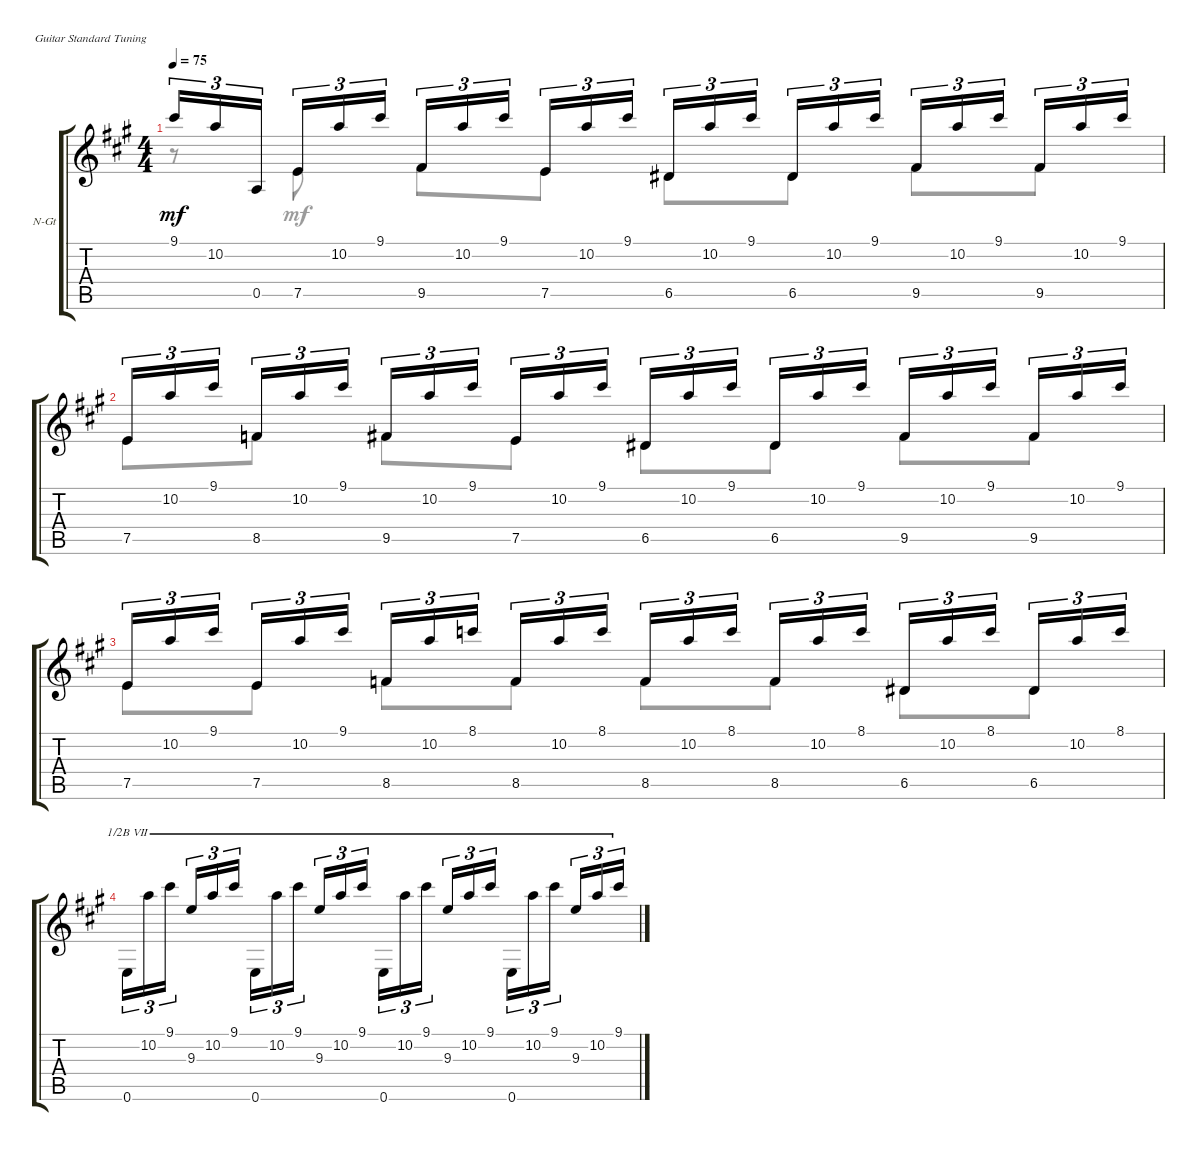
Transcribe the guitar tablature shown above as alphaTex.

\defaultSystemsLayout 4
\bracketExtendMode groupsimilarinstruments
\firstSystemTrackNameOrientation horizontal
\otherSystemsTrackNameOrientation horizontal
\track ("Nylon Guitar" "N-Gt") {instrument acousticguitarsteel}
\staff {score tabs}
\tuning (E4 B3 G3 D3 A2 E2)
\voice
\ts (4 4)
\tempo 75
\clef g2
\scale
1.07062
\ks a
9.1.16{tu (3 2) dy mf} 10.2.16{tu (3 2)} 0.5.16{tu (3 2)} 7.5.16{tu (3 2)} 10.2.16{tu (3 2)} 9.1.16{tu (3 2)} 9.5.16{tu (3 2)} 10.2.16{tu (3 2)} 9.1.16{tu (3 2)} 7.5.16{tu (3 2)} 10.2.16{tu (3 2)} 9.1.16{tu (3 2)} 6.5.16{tu (3 2)} 10.2.16{tu (3 2)} 9.1.16{tu (3 2)} 6.5.16{tu (3 2)} 10.2.16{tu (3 2)} 9.1.16{tu (3 2)} 9.5.16{tu (3 2)} 10.2.16{tu (3 2)} 9.1.16{tu (3 2)} 9.5.16{tu (3 2)} 10.2.16{tu (3 2)} 9.1.16{tu (3 2)} |
\scale
0.929382 7.5.16{tu (3 2)} 10.2.16{tu (3 2)} 9.1.16{tu (3 2)} 8.5.16{tu (3 2)} 10.2.16{tu (3 2)} 9.1.16{tu (3 2)} 9.5.16{tu (3 2)} 10.2.16{tu (3 2)} 9.1.16{tu (3 2)} 7.5.16{tu (3 2)} 10.2.16{tu (3 2)} 9.1.16{tu (3 2)} 6.5.16{tu (3 2)} 10.2.16{tu (3 2)} 9.1.16{tu (3 2)} 6.5.16{tu (3 2)} 10.2.16{tu (3 2)} 9.1.16{tu (3 2)} 9.5.16{tu (3 2)} 10.2.16{tu (3 2)} 9.1.16{tu (3 2)} 9.5.16{tu (3 2)} 10.2.16{tu (3 2)} 9.1.16{tu (3 2)} |
\scale
1.07062 7.5.16{tu (3 2)} 10.2.16{tu (3 2)} 9.1.16{tu (3 2)} 7.5.16{tu (3 2)} 10.2.16{tu (3 2)} 9.1.16{tu (3 2)} 8.5.16{tu (3 2)} 10.2.16{tu (3 2)} 8.1.16{tu (3 2)} 8.5.16{tu (3 2)} 10.2.16{tu (3 2)} 8.1.16{tu (3 2)} 8.5.16{tu (3 2)} 10.2.16{tu (3 2)} 8.1.16{tu (3 2)} 8.5.16{tu (3 2)} 10.2.16{tu (3 2)} 8.1.16{tu (3 2)} 6.5.16{tu (3 2)} 10.2.16{tu (3 2)} 8.1.16{tu (3 2)} 6.5.16{tu (3 2)} 10.2.16{tu (3 2)} 8.1.16{tu (3 2)} |
\scale
0.929382 0.6.16{tu (3 2) barre (7 half)} 10.2.16{tu (3 2) barre (7 half)} 9.1.16{tu (3 2) barre (7 half)} 9.3.16{tu (3 2) barre (7 half) beam invert} 10.2.16{tu (3 2) barre (7 half)} 9.1.16{tu (3 2) barre (7 half)} 0.6.16{tu (3 2) barre (7 half)} 10.2.16{tu (3 2) barre (7 half)} 9.1.16{tu (3 2) barre (7 half)} 9.3.16{tu (3 2) barre (7 half) beam invert} 10.2.16{tu (3 2) barre (7 half)} 9.1.16{tu (3 2) barre (7 half)} 0.6.16{tu (3 2) barre (7 half)} 10.2.16{tu (3 2) barre (7 half)} 9.1.16{tu (3 2) barre (7 half)} 9.3.16{tu (3 2) barre (7 half) beam invert} 10.2.16{tu (3 2) barre (7 half)} 9.1.16{tu (3 2) barre (7 half)} 0.6.16{tu (3 2) barre (7 half)} 10.2.16{tu (3 2) barre (7 half)} 9.1.16{tu (3 2) barre (7 half)} 9.3.16{tu (3 2) barre (7 half) beam invert} 10.2.16{tu (3 2) barre (7 half)} 9.1.16{tu (3 2) barre (7 half)}
\voice
\clef g2
\ottava regular
\simile none
\scale
1.07062
\ks a
r.8{dy mf} 7.5.8 9.5.8 7.5.8 6.5.8 6.5.8 9.5.8 9.5.8 |
\scale
0.929382 7.5.8 8.5.8 9.5.8 7.5.8 6.5.8 6.5.8 9.5.8 9.5.8 |
\scale
1.07062 7.5.8 7.5.8 8.5.8 8.5.8 8.5.8 8.5.8 6.5.8 6.5.8 |
\scale
0.929382
